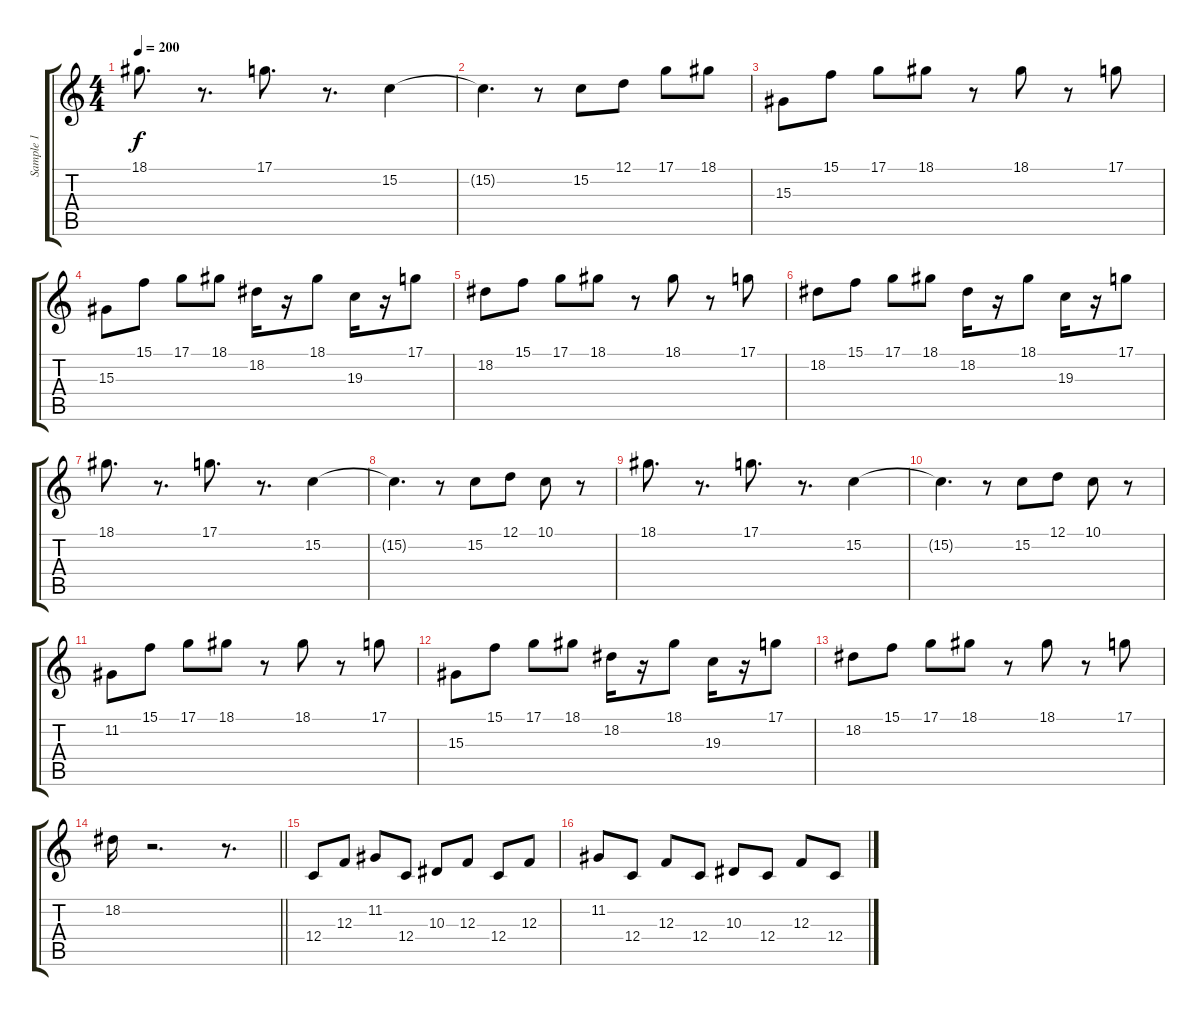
\track ("Sample 1" "Sample 1") {instrument lead2sawtooth}
\staff {score tabs}
\tuning (D4 A3 F3 C3 G2 C2) {hide}
\ts (4 4)
\tempo 200
\clef g2
\ks c
18.1.8{d dy f} r.8{d} 17.1.8{d} r.8{d} 15.2.4 |
15.2{t}.4{d} r.8 15.2.8 12.1.8 17.1.8 18.1.8 |
15.3.8 15.1.8 17.1.8 18.1.8 r.8 18.1.8 r.8 17.1.8 |
15.3.8 15.1.8 17.1.8 18.1.8 18.2.16 r.16 18.1.8 19.3.16 r.16 17.1.8 |
18.2.8 15.1.8 17.1.8 18.1.8 r.8 18.1.8 r.8 17.1.8 |
18.2.8 15.1.8 17.1.8 18.1.8 18.2.16 r.16 18.1.8 19.3.16 r.16 17.1.8 |
18.1.8{d} r.8{d} 17.1.8{d} r.8{d} 15.2.4 |
15.2{t}.4{d} r.8 15.2.8 12.1.8 10.1.8 r.8 |
18.1.8{d} r.8{d} 17.1.8{d} r.8{d} 15.2.4 |
15.2{t}.4{d} r.8 15.2.8 12.1.8 10.1.8 r.8 |
11.2.8 15.1.8 17.1.8 18.1.8 r.8 18.1.8 r.8 17.1.8 |
15.3.8 15.1.8 17.1.8 18.1.8 18.2.16 r.16 18.1.8 19.3.16 r.16 17.1.8 |
18.2.8 15.1.8 17.1.8 18.1.8 r.8 18.1.8 r.8 17.1.8 |
\barLineRight lightlight
18.2.16 r.2{d} r.8{d} |
\section ("" " ")
12.4.8 12.3.8 11.2.8 12.4.8 10.3.8 12.3.8 12.4.8 12.3.8 |
11.2.8 12.4.8 12.3.8 12.4.8 10.3.8 12.4.8 12.3.8 12.4.8
